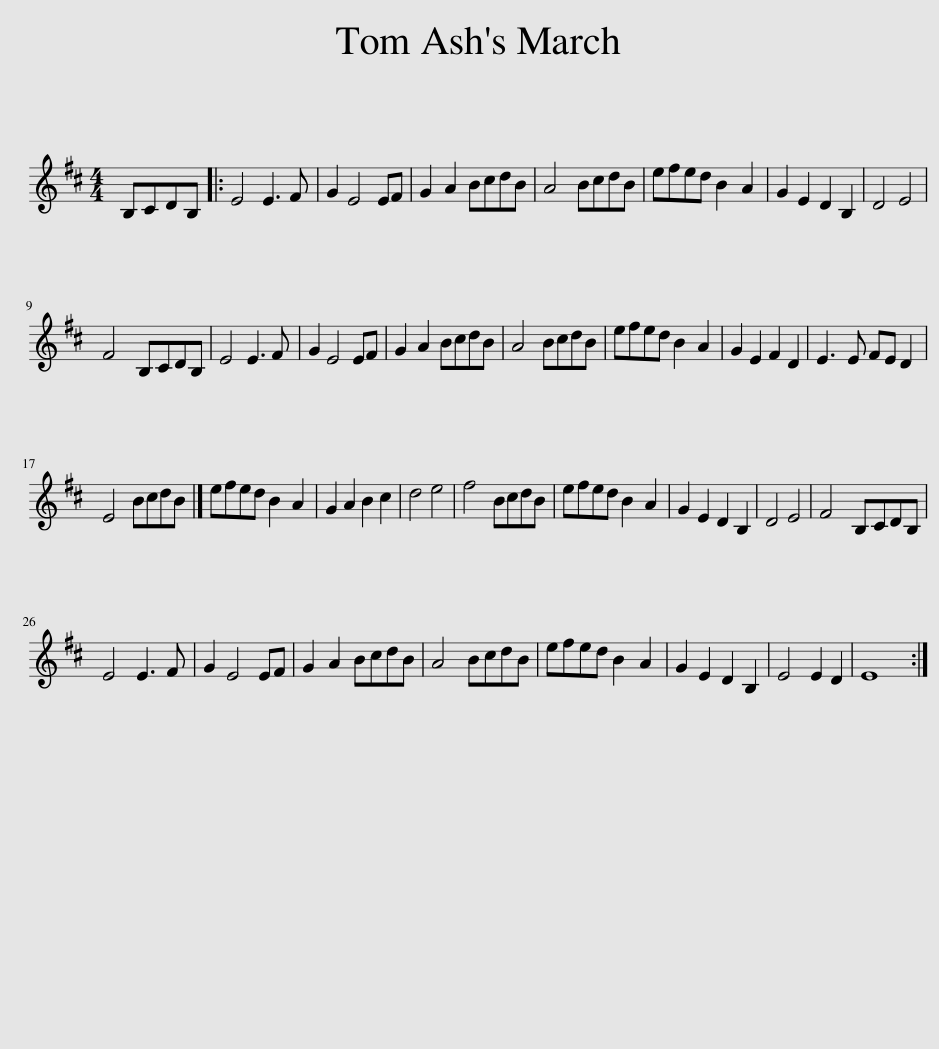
X:1
L:1/8
M:4/4
I:linebreak $
K:D
V:1 treble
V:1
 B,CDB, |: E4 E3 F | G2 E4 EF | G2 A2 BcdB | A4 BcdB | %5
 efed B2 A2 | G2 E2 D2 B,2 | D4 E4 |$ F4 B,CDB, | E4 E3 F | %10
 G2 E4 EF | G2 A2 BcdB | A4 BcdB | efed B2 A2 | G2 E2 F2 D2 | %15
 E3 E FE D2 |$ E4 BcdB |] efed B2 A2 | G2 A2 B2 c2 | d4 e4 | %20
 f4 BcdB | efed B2 A2 | G2 E2 D2 B,2 | D4 E4 | F4 B,CDB, |$ %25
 E4 E3 F | G2 E4 EF | G2 A2 BcdB | A4 BcdB | efed B2 A2 | %30
 G2 E2 D2 B,2 | E4 E2 D2 | E8 :| %33
